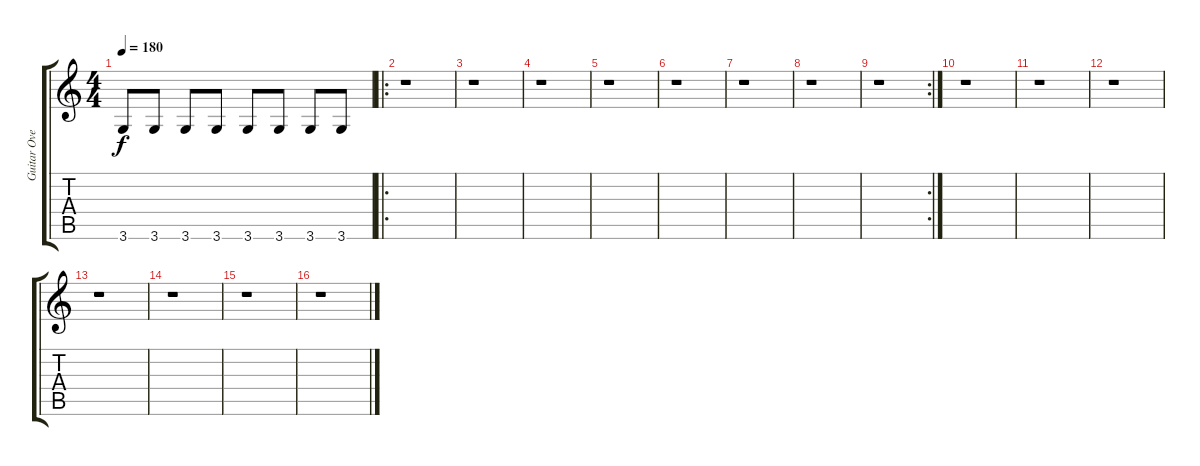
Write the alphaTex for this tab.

\track ("Guitar Overdubs" "Guitar Ove") {instrument overdrivenguitar}
\staff {score tabs}
\tuning (E4 B3 G3 D3 A2 E2) {hide}
\ts (4 4)
\tempo 180
\clef g2
\ks c
3.6.8{dy f} 3.6.8 3.6.8 3.6.8 3.6.8 3.6.8 3.6.8 3.6.8 |
\ro
r.1 |
r.1 |
r.1 |
r.1 |
r.1 |
r.1 |
r.1 |
\rc 2
r.1 |
r.1 |
r.1 |
r.1 |
r.1 |
r.1 |
r.1 |
r.1
